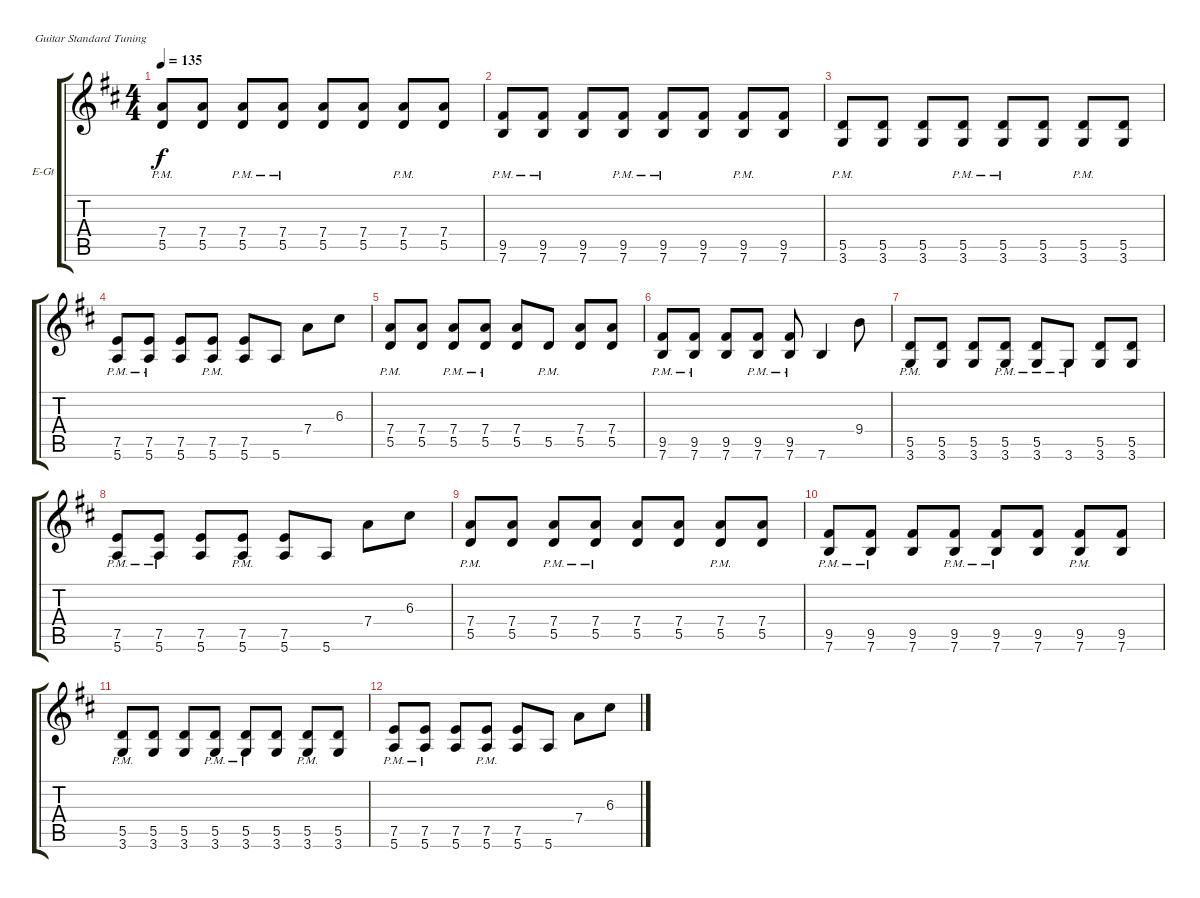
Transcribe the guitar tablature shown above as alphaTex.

\defaultSystemsLayout 4
\bracketExtendMode groupsimilarinstruments
\firstSystemTrackNameOrientation horizontal
\otherSystemsTrackNameOrientation horizontal
\track ("Electric Guitar" "E-Gt") {instrument distortionguitar}
\staff {score tabs}
\tuning (E4 B3 G3 D3 A2 E2)
\ts (4 4)
\tempo 135
\clef g2
\scale
0.960908
\ks d
(5.5{pm} 7.4).8{dy f} (5.5 7.4).8 (5.5{pm} 7.4).8 (5.5{pm} 7.4).8 (5.5 7.4).8 (5.5 7.4).8 (5.5{pm} 7.4).8 (5.5 7.4).8 |
\scale
1.07818 (7.6{pm} 9.5).8 (7.6{pm} 9.5).8 (7.6 9.5).8 (7.6{pm} 9.5).8 (7.6{pm} 9.5).8 (7.6 9.5).8 (7.6{pm} 9.5).8 (7.6 9.5).8 |
\scale
0.960908 (3.6{pm} 5.5).8 (3.6 5.5).8 (3.6 5.5).8 (3.6{pm} 5.5).8 (3.6{pm} 5.5).8 (3.6 5.5).8 (3.6{pm} 5.5).8 (3.6 5.5).8 |
\scale
0.960908 (5.6{pm} 7.5).8 (5.6{pm} 7.5).8 (5.6 7.5).8 (5.6{pm} 7.5).8 (5.6 7.5).8 5.6.8 7.4.8 6.3.8 |
\scale
1.07818 (5.5{pm} 7.4).8 (5.5 7.4).8 (5.5{pm} 7.4).8 (5.5{pm} 7.4).8 (5.5 7.4).8 5.5{pm}.8 (5.5 7.4).8 (5.5 7.4).8 |
\scale
0.960908 (7.6{pm} 9.5).8 (7.6{pm} 9.5).8 (7.6 9.5).8 (7.6{pm} 9.5).8 (7.6{pm} 9.5).8 7.6.4 9.4.8 |
\scale
0.960908 (3.6{pm} 5.5).8 (3.6 5.5).8 (3.6 5.5).8 (3.6{pm} 5.5).8 (3.6{pm} 5.5).8 3.6{pm}.8 (3.6 5.5).8 (3.6 5.5).8 |
\scale
1.07818 (5.6{pm} 7.5).8 (5.6{pm} 7.5).8 (5.6 7.5).8 (5.6{pm} 7.5).8 (5.6 7.5).8 5.6.8 7.4.8 6.3.8 |
\scale
0.960908 (5.5{pm} 7.4).8 (5.5 7.4).8 (5.5{pm} 7.4).8 (5.5{pm} 7.4).8 (5.5 7.4).8 (5.5 7.4).8 (5.5{pm} 7.4).8 (5.5 7.4).8 |
\scale
0.960908 (7.6{pm} 9.5).8 (7.6{pm} 9.5).8 (7.6 9.5).8 (7.6{pm} 9.5).8 (7.6{pm} 9.5).8 (7.6 9.5).8 (7.6{pm} 9.5).8 (7.6 9.5).8 |
\scale
1.03909 (3.6{pm} 5.5).8 (3.6 5.5).8 (3.6 5.5).8 (3.6{pm} 5.5).8 (3.6{pm} 5.5).8 (3.6 5.5).8 (3.6{pm} 5.5).8 (3.6 5.5).8 |
\scale
0.960908 (5.6{pm} 7.5).8 (5.6{pm} 7.5).8 (5.6 7.5).8 (5.6{pm} 7.5).8 (5.6 7.5).8 5.6.8 7.4.8 6.3.8
